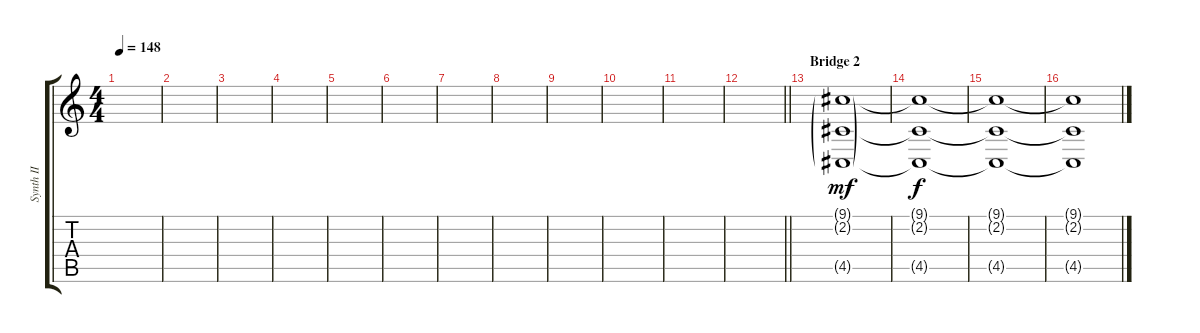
\track ("Synth II" "Synth II") {instrument stringensemble1}
\staff {score tabs}
\tuning (E4 B3 G3 D3 A2 E2) {hide}
\ts (4 4)
\tempo 148
\clef g2
\ks c
|
|
|
|
|
|
|
|
|
|
|
\barLineRight lightlight
|
\section ("" "Bridge 2")
(9.1{g} 2.2{g} 4.5{g}).1{dy mf volume 11} |
(9.1{t} 2.2{t} 4.5{t}).1{dy f} |
(9.1{t} 2.2{t} 4.5{t}).1 |
(9.1{t} 2.2{t} 4.5{t}).1
